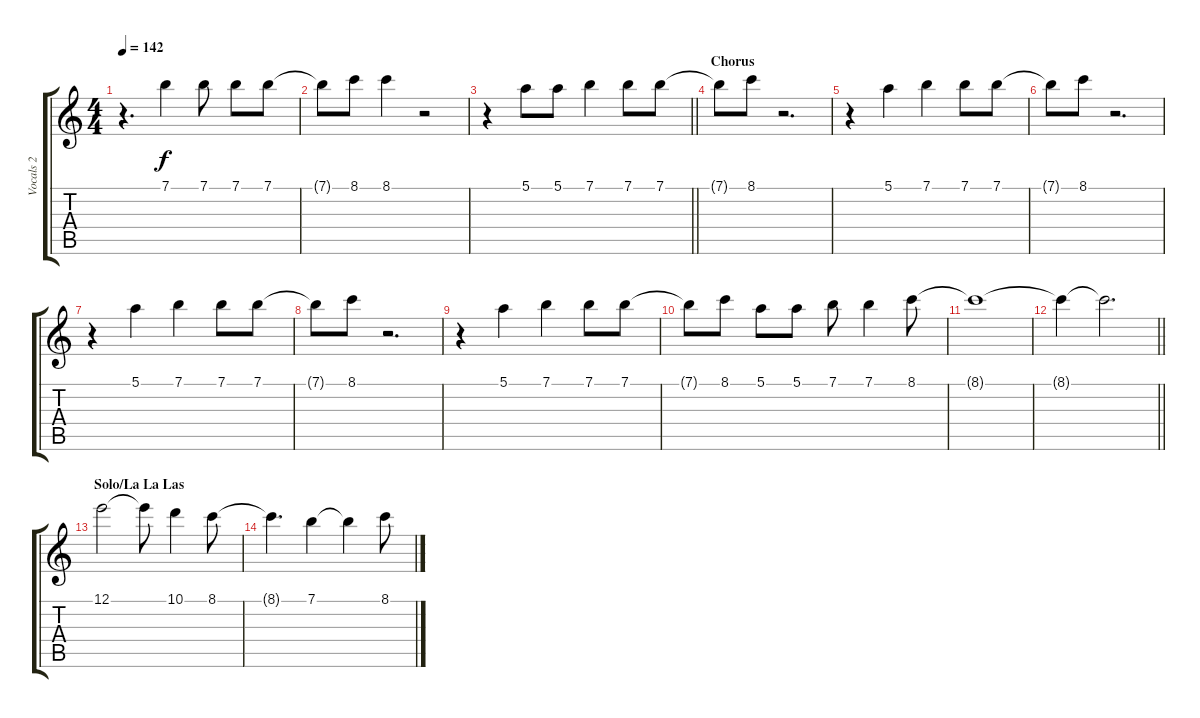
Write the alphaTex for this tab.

\track ("Vocals 2" "Vocals 2") {instrument overdrivenguitar}
\staff {score tabs}
\tuning (E4 B3 G3 D3 A2 E2) {hide}
\ts (4 4)
\tempo 142
\clef g2
\ks c
r.4{d dy f} 7.1.4 7.1.8 7.1.8 7.1.8 |
7.1{t}.8 8.1.8 8.1.4 r.2 |
\barLineRight lightlight
r.4 5.1.8 5.1.8 7.1.4 7.1.8 7.1.8 |
\section ("" "Chorus")
7.1{t}.8 8.1.8 r.2{d} |
r.4 5.1.4 7.1.4 7.1.8 7.1.8 |
7.1{t}.8 8.1.8 r.2{d} |
r.4 5.1.4 7.1.4 7.1.8 7.1.8 |
7.1{t}.8 8.1.8 r.2{d} |
r.4 5.1.4 7.1.4 7.1.8 7.1.8 |
7.1{t}.8 8.1.8 5.1.8 5.1.8 7.1.8 7.1.4 8.1.8 |
8.1{t}.1 |
\barLineRight lightlight
8.1{t}.4 8.1{t}.2{d} |
\section ("" "Solo/La La Las")
12.1.2 12.1{t}.8 10.1.4 8.1.8 |
8.1{t}.4{d} 7.1.4 7.1{t}.4 8.1.8
